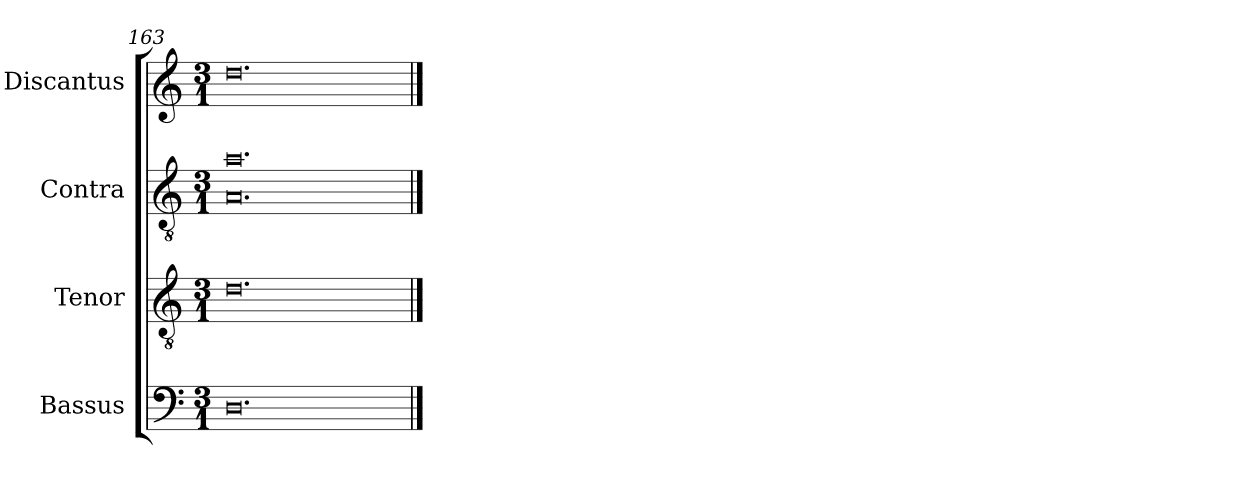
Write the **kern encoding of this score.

**kern	**kern	**kern	**kern
*part4	*part3	*part2	*part1
*staff4	*staff3	*staff2	*staff1
*I"Bassus	*I"Tenor	*I"Contra	*I"Discantus
*I'B	*I'T	*I'C	*I'D
*clefF4	*clefGv2	*clefGv2	*clefG2
*k[]	*k[]	*k[]	*k[]
*M3/1	*M3/1	*M3/1	*M3/1
=163	=163	=163	=163
*	*	*^	*
0.D	0.d	0.A\	0.a/	0.dd
*	*	*v	*v	*
==	==	==	==
*-	*-	*-	*-
